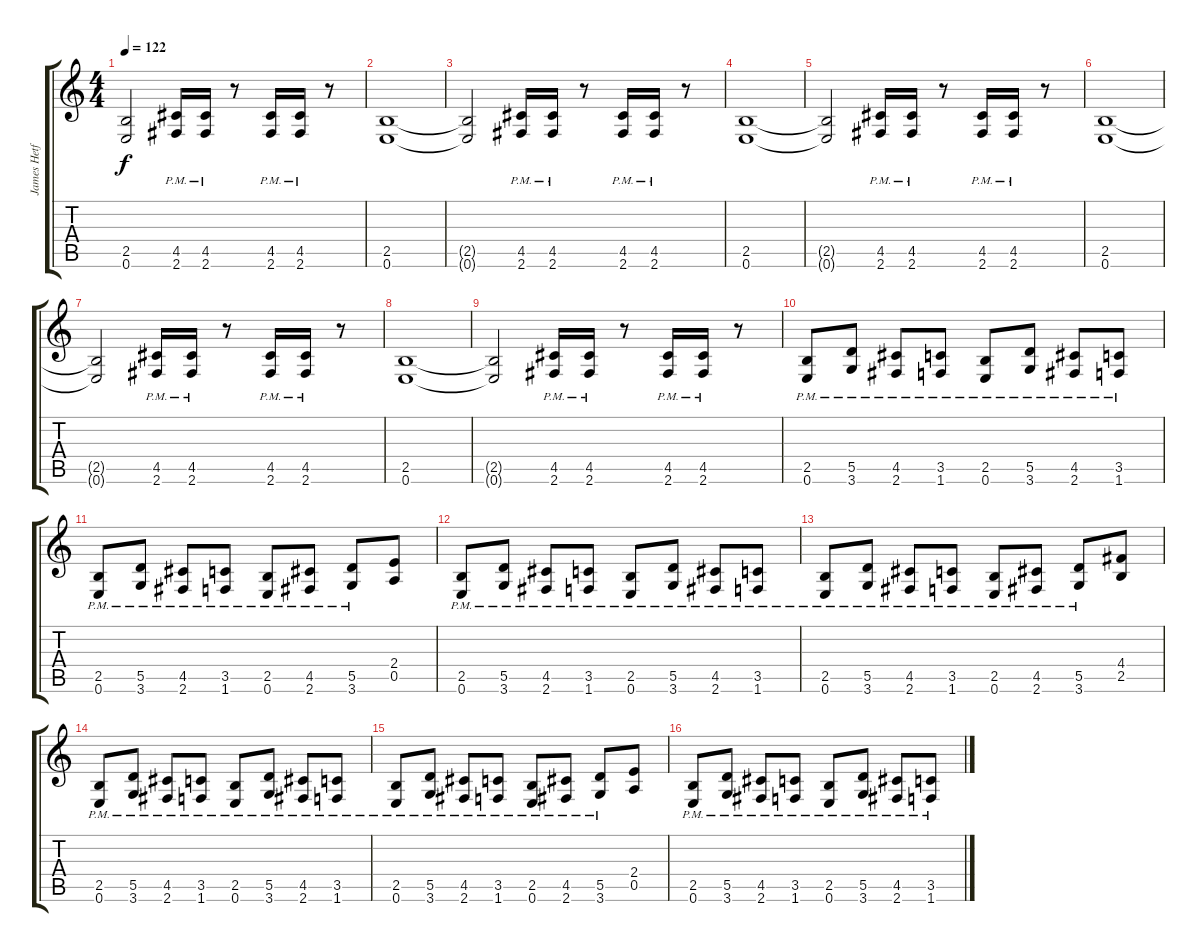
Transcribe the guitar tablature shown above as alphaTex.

\track ("James Hetfield" "James Hetf") {instrument distortionguitar}
\staff {score tabs}
\tuning (E4 B3 G3 D3 A2 E2) {hide}
\ts (4 4)
\tempo 122
\clef g2
\ks c
(2.5{t} 0.6{t}).2{dy f} (4.5{pm} 2.6{pm}).16 (4.5{pm} 2.6{pm}).16 r.8 (4.5{pm} 2.6{pm}).16 (4.5{pm} 2.6{pm}).16 r.8 |
(2.5 0.6).1 |
(2.5{t} 0.6{t}).2 (4.5{pm} 2.6{pm}).16 (4.5{pm} 2.6{pm}).16 r.8 (4.5{pm} 2.6{pm}).16 (4.5{pm} 2.6{pm}).16 r.8 |
(2.5 0.6).1 |
(2.5{t} 0.6{t}).2 (4.5{pm} 2.6{pm}).16 (4.5{pm} 2.6{pm}).16 r.8 (4.5{pm} 2.6{pm}).16 (4.5{pm} 2.6{pm}).16 r.8 |
(2.5 0.6).1 |
(2.5{t} 0.6{t}).2 (4.5{pm} 2.6{pm}).16 (4.5{pm} 2.6{pm}).16 r.8 (4.5{pm} 2.6{pm}).16 (4.5{pm} 2.6{pm}).16 r.8 |
(2.5 0.6).1 |
(2.5{t} 0.6{t}).2 (4.5{pm} 2.6{pm}).16 (4.5{pm} 2.6{pm}).16 r.8 (4.5{pm} 2.6{pm}).16 (4.5{pm} 2.6{pm}).16 r.8 |
(2.5{pm} 0.6{pm}).8 (5.5{pm} 3.6{pm}).8 (4.5{pm} 2.6{pm}).8 (3.5{pm} 1.6{pm}).8 (2.5{pm} 0.6{pm}).8 (5.5{pm} 3.6{pm}).8 (4.5{pm} 2.6{pm}).8 (3.5{pm} 1.6{pm}).8 |
(2.5{pm} 0.6{pm}).8 (5.5{pm} 3.6{pm}).8 (4.5{pm} 2.6{pm}).8 (3.5{pm} 1.6{pm}).8 (2.5{pm} 0.6{pm}).8 (4.5{pm} 2.6{pm}).8 (5.5{pm} 3.6{pm}).8 (2.4 0.5).8 |
(2.5{pm} 0.6{pm}).8 (5.5{pm} 3.6{pm}).8 (4.5{pm} 2.6{pm}).8 (3.5{pm} 1.6{pm}).8 (2.5{pm} 0.6{pm}).8 (5.5{pm} 3.6{pm}).8 (4.5{pm} 2.6{pm}).8 (3.5{pm} 1.6{pm}).8 |
(2.5{pm} 0.6{pm}).8 (5.5{pm} 3.6{pm}).8 (4.5{pm} 2.6{pm}).8 (3.5{pm} 1.6{pm}).8 (2.5{pm} 0.6{pm}).8 (4.5{pm} 2.6{pm}).8 (5.5{pm} 3.6{pm}).8 (4.4 2.5).8 |
(2.5{pm} 0.6{pm}).8 (5.5{pm} 3.6{pm}).8 (4.5{pm} 2.6{pm}).8 (3.5{pm} 1.6{pm}).8 (2.5{pm} 0.6{pm}).8 (5.5{pm} 3.6{pm}).8 (4.5{pm} 2.6{pm}).8 (3.5{pm} 1.6{pm}).8 |
(2.5{pm} 0.6{pm}).8 (5.5{pm} 3.6{pm}).8 (4.5{pm} 2.6{pm}).8 (3.5{pm} 1.6{pm}).8 (2.5{pm} 0.6{pm}).8 (4.5{pm} 2.6{pm}).8 (5.5{pm} 3.6{pm}).8 (2.4 0.5).8 |
(2.5{pm} 0.6{pm}).8 (5.5{pm} 3.6{pm}).8 (4.5{pm} 2.6{pm}).8 (3.5{pm} 1.6{pm}).8 (2.5{pm} 0.6{pm}).8 (5.5{pm} 3.6{pm}).8 (4.5{pm} 2.6{pm}).8 (3.5{pm} 1.6{pm}).8
